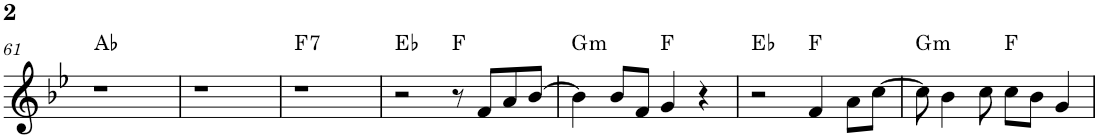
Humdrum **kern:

**kern	**harte
*part1	*part1
*staff1	*
*I"P1	*
!!LO:PB:g=z
*clefG2	*
*k[b-e-]	*
*B-:	*
*M4/4	*
=61	=61
1r	Ab:maj
=62	=62
1r	.
=63	=63
!	!LO:H:kt=7
1r	F:7
=64	=64
2r	Eb:maj
8r	F:maj
8f/L	.
8a/	.
[8b-/J	.
=65	=65
!	!LO:H:kt=m
4b-\]	G:min
8b-/L	.
8f/J	.
4g/	F:maj
4r	.
=66	=66
2r	Eb:maj
4f/	F:maj
8a\L	.
[8cc\J	.
=67	=67
!	!LO:H:kt=m
8cc\]	G:min
4b-\	.
8cc\	.
8cc\L	F:maj
8b-\J	.
4g/	.
=	=
*-	*-
